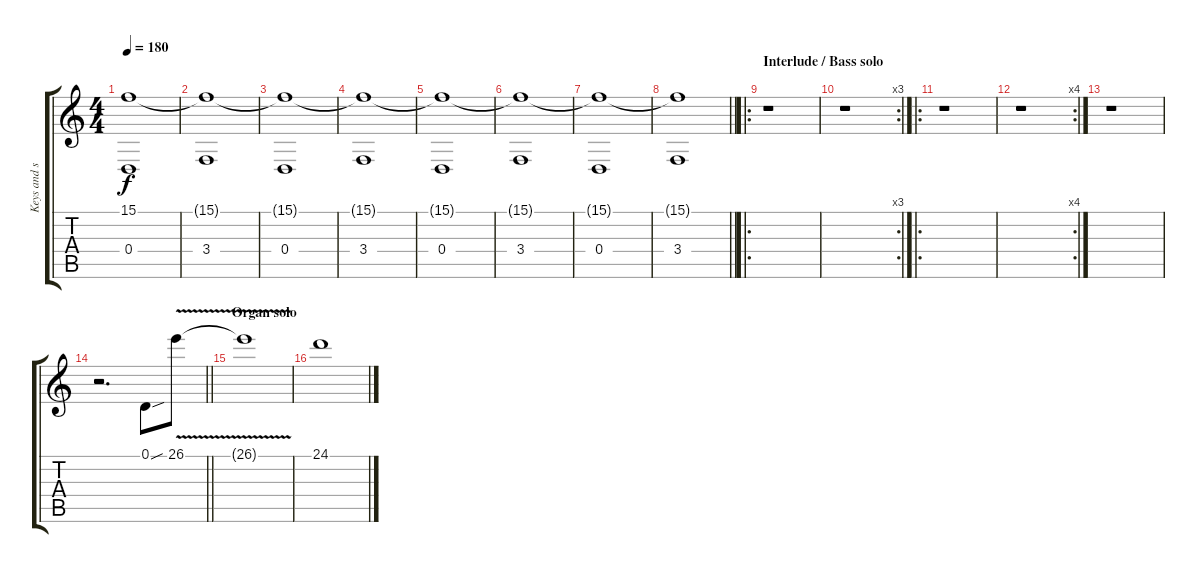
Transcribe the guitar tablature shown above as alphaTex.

\track ("Keys and synths" "Keys and s") {instrument drawbarorgan}
\staff {score tabs}
\tuning (D4 A3 Gb3 D3 A2 D2) {hide}
\ts (4 4)
\tempo 180
\clef g2
\ks c
(15.1{t} 0.4).1{dy f} |
(15.1{t} 3.4).1 |
(15.1{t} 0.4).1 |
(15.1{t} 3.4).1 |
(15.1{t} 0.4).1 |
(15.1{t} 3.4).1 |
(15.1{t} 0.4).1 |
\barLineRight lightlight
(15.1{t} 3.4).1 |
\ro
\section ("" "Interlude / Bass solo")
r.1 |
\rc 3
r.1 |
\ro
r.1 |
\rc 4
r.1 |
r.1 |
\barLineRight lightlight
r.2{d} 0.1{sou}.8{instrument rockorgan} 26.1{v}.8 |
\section ("" "Organ solo")
26.1{t}.1 |
24.1.1
